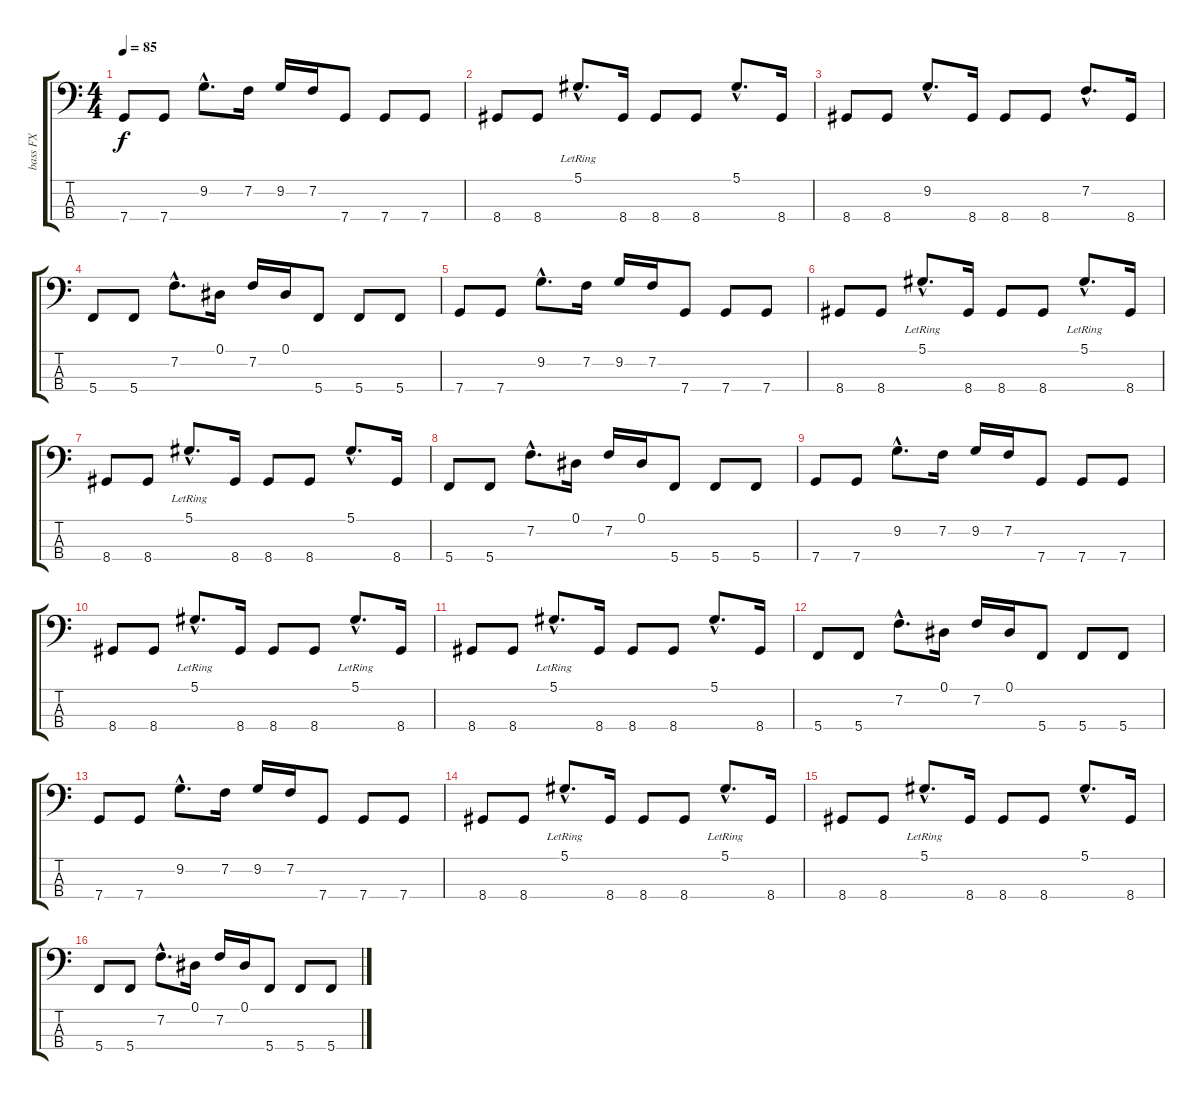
\track ("bass FX" "bass FX") {instrument distortionguitar}
\staff {score tabs}
\tuning (Eb2 Bb1 F1 C1) {hide}
\ts (4 4)
\tempo 85
\clef f4
\ks c
7.4.8{dy f} 7.4.8 9.2{hac}.8{d} 7.2.16 9.2.16 7.2.16 7.4.8 7.4.8 7.4.8 |
8.4.8 8.4.8 5.1{hac lr}.8{d} 8.4.16 8.4.8 8.4.8 5.1{hac}.8{d} 8.4.16 |
8.4.8 8.4.8 9.2{hac}.8{d} 8.4.16 8.4.8 8.4.8 7.2{hac}.8{d} 8.4.16 |
\section ("" "")
5.4.8 5.4.8 7.2{hac}.8{d} 0.1.16 7.2.16 0.1.16 5.4.8 5.4.8 5.4.8 |
7.4.8 7.4.8 9.2{hac}.8{d} 7.2.16 9.2.16 7.2.16 7.4.8 7.4.8 7.4.8 |
8.4.8 8.4.8 5.1{hac lr}.8{d} 8.4.16 8.4.8 8.4.8 5.1{hac lr}.8{d} 8.4.16 |
8.4.8 8.4.8 5.1{hac lr}.8{d} 8.4.16 8.4.8 8.4.8 5.1{hac}.8{d} 8.4.16 |
5.4.8 5.4.8 7.2{hac}.8{d} 0.1.16 7.2.16 0.1.16 5.4.8 5.4.8 5.4.8 |
7.4.8 7.4.8 9.2{hac}.8{d} 7.2.16 9.2.16 7.2.16 7.4.8 7.4.8 7.4.8 |
8.4.8 8.4.8 5.1{hac lr}.8{d} 8.4.16 8.4.8 8.4.8 5.1{hac lr}.8{d} 8.4.16 |
8.4.8 8.4.8 5.1{hac lr}.8{d} 8.4.16 8.4.8 8.4.8 5.1{hac}.8{d} 8.4.16 |
5.4.8 5.4.8 7.2{hac}.8{d} 0.1.16 7.2.16 0.1.16 5.4.8 5.4.8 5.4.8 |
7.4.8 7.4.8 9.2{hac}.8{d} 7.2.16 9.2.16 7.2.16 7.4.8 7.4.8 7.4.8 |
8.4.8 8.4.8 5.1{hac lr}.8{d} 8.4.16 8.4.8 8.4.8 5.1{hac lr}.8{d} 8.4.16 |
8.4.8 8.4.8 5.1{hac lr}.8{d} 8.4.16 8.4.8 8.4.8 5.1{hac}.8{d} 8.4.16 |
5.4.8 5.4.8 7.2{hac}.8{d} 0.1.16 7.2.16 0.1.16 5.4.8 5.4.8 5.4.8
